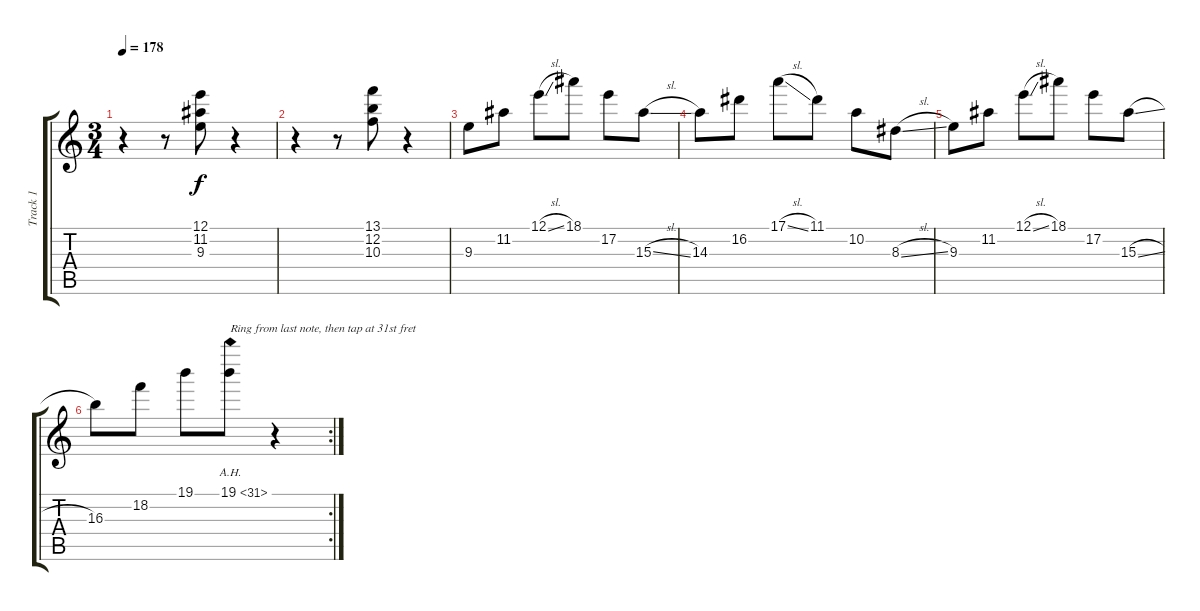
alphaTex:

\track ("Track 1" "Track 1") {instrument distortionguitar}
\staff {score tabs}
\tuning (E4 B3 G3 D3 A2 E2) {hide}
\ts (3 4)
\tempo 178
\clef g2
\ks c
r.4{dy f} r.8 (12.1 11.2 9.3).8 r.4 |
r.4 r.8 (13.1 12.2 10.3).8 r.4 |
9.3.8 11.2.8 12.1{sl}.8 18.1.8 17.2.8 15.3{sl}.8 |
14.3.8 16.2.8 17.1{sl}.8 11.1.8 10.2.8 8.3{sl}.8 |
9.3.8 11.2.8 12.1{sl}.8 18.1.8 17.2.8 15.3{sl}.8 |
\rc 2
16.3.8 18.2.8 19.1.8 19.1{ah 12}.8{txt "Ring from last note, then tap at 31st fret"} r.4
